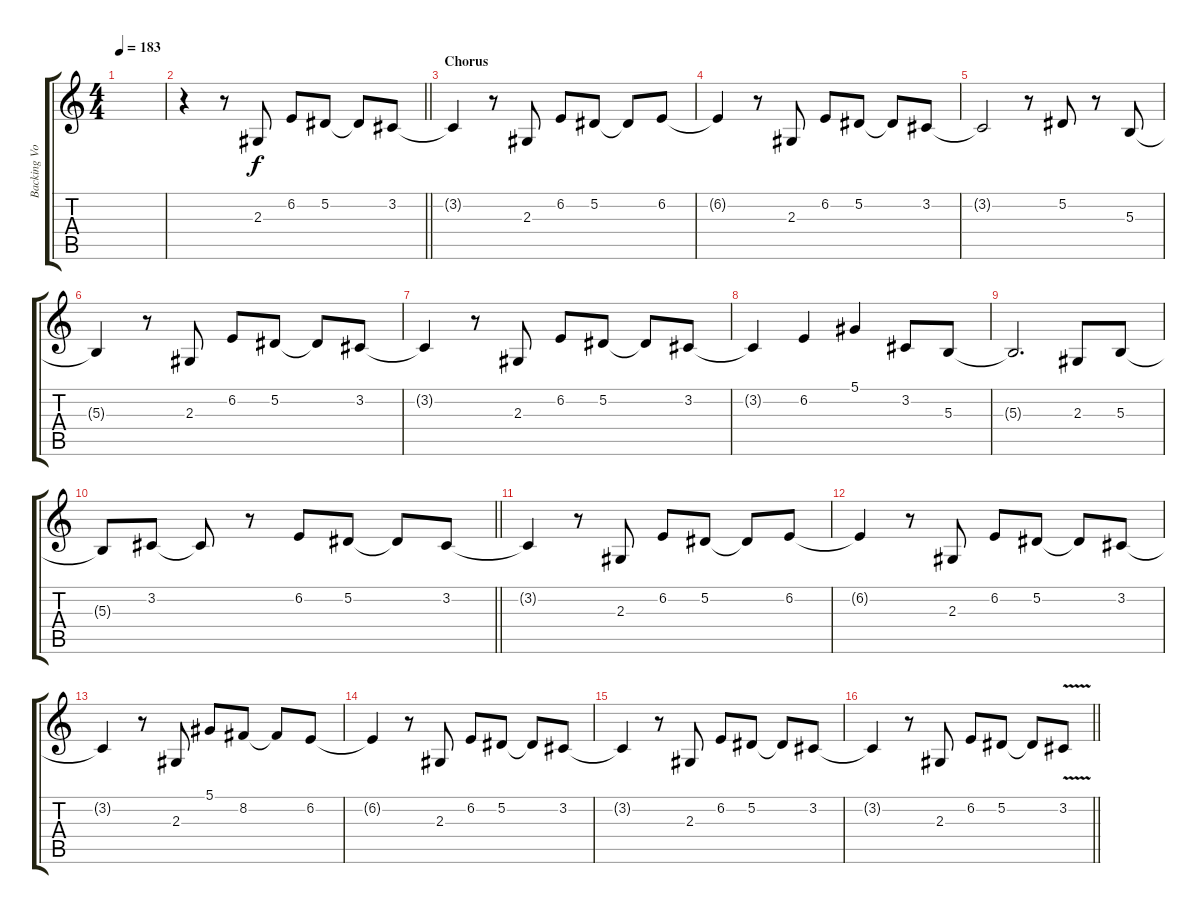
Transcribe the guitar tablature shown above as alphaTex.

\track ("Backing Vocals" "Backing Vo") {instrument lead6voice}
\staff {score tabs}
\tuning (Eb4 Bb3 Gb3 Db3 Ab2 Eb2) {hide}
\ts (4 4)
\tempo 183
\clef g2
\ks c
|
\barLineRight lightlight
r.4 r.8 2.3.8 6.2.8 5.2.8 5.2{t}.8 3.2.8 |
\section ("" "Chorus")
3.2{t}.4 r.8 2.3.8 6.2.8 5.2.8 5.2{t}.8 6.2.8 |
6.2{t}.4 r.8 2.3.8 6.2.8 5.2.8 5.2{t}.8 3.2.8 |
3.2{t}.2 r.8 5.2.8 r.8 5.3.8 |
5.3{t}.4 r.8 2.3.8 6.2.8 5.2.8 5.2{t}.8 3.2.8 |
3.2{t}.4 r.8 2.3.8 6.2.8 5.2.8 5.2{t}.8 3.2.8 |
3.2{t}.4 6.2.4 5.1.4 3.2.8 5.3.8 |
5.3{t}.2{d} 2.3.8 5.3.8 |
\barLineRight lightlight
5.3{t}.8 3.2.8 3.2{t}.8 r.8 6.2.8 5.2.8 5.2{t}.8 3.2.8 |
\section ("" "")
3.2{t}.4 r.8 2.3.8 6.2.8 5.2.8 5.2{t}.8 6.2.8 |
6.2{t}.4 r.8 2.3.8 6.2.8 5.2.8 5.2{t}.8 3.2.8 |
3.2{t}.4 r.8 2.3.8 5.1.8 8.2.8 8.2{t}.8 6.2.8 |
6.2{t}.4 r.8 2.3.8 6.2.8 5.2.8 5.2{t}.8 3.2.8 |
3.2{t}.4 r.8 2.3.8 6.2.8 5.2.8 5.2{t}.8 3.2.8 |
\barLineRight lightlight
3.2{t}.4 r.8 2.3.8 6.2.8 5.2.8 5.2{t}.8 3.2{v}.8
